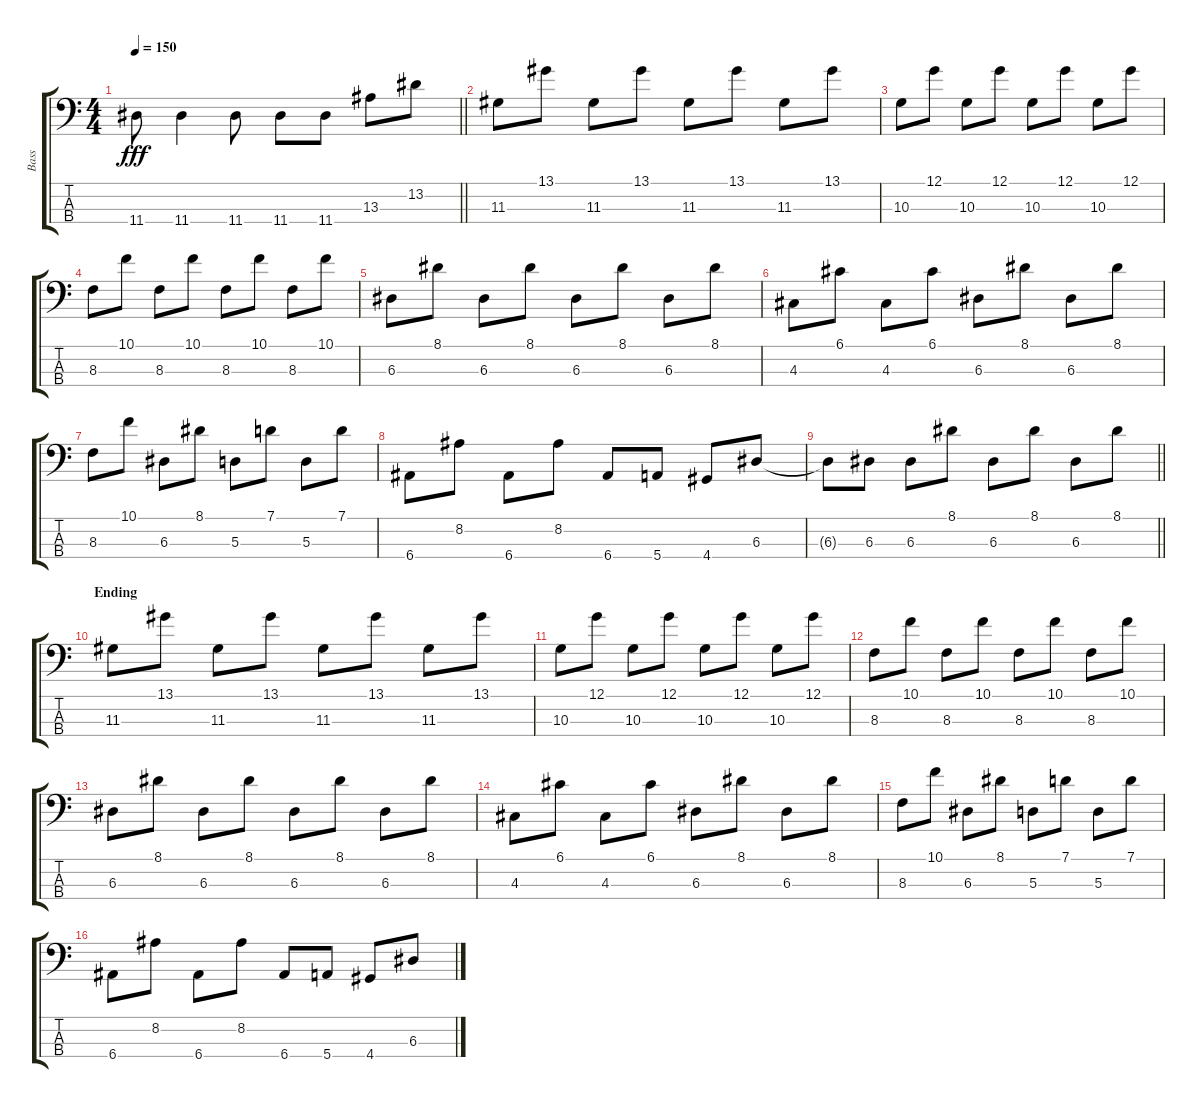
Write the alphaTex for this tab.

\track ("Bass" "Bass") {instrument electricbassfinger}
\staff {score tabs}
\tuning (G2 D2 A1 E1) {hide}
\ts (4 4)
\tempo 150
\clef f4
\barLineRight lightlight
\ks c
11.4.8{dy fff} 11.4.4 11.4.8 11.4.8 11.4.8 13.3.8 13.2.8 |
11.3.8 13.1.8 11.3.8 13.1.8 11.3.8 13.1.8 11.3.8 13.1.8 |
10.3.8 12.1.8 10.3.8 12.1.8 10.3.8 12.1.8 10.3.8 12.1.8 |
8.3.8 10.1.8 8.3.8 10.1.8 8.3.8 10.1.8 8.3.8 10.1.8 |
6.3.8 8.1.8 6.3.8 8.1.8 6.3.8 8.1.8 6.3.8 8.1.8 |
4.3.8 6.1.8 4.3.8 6.1.8 6.3.8 8.1.8 6.3.8 8.1.8 |
8.3.8 10.1.8 6.3.8 8.1.8 5.3.8 7.1.8 5.3.8 7.1.8 |
6.4.8 8.2.8 6.4.8 8.2.8 6.4.8 5.4.8 4.4.8 6.3.8 |
\barLineRight lightlight
6.3{t}.8 6.3.8 6.3.8 8.1.8 6.3.8 8.1.8 6.3.8 8.1.8 |
\section ("" "Ending")
11.3.8 13.1.8 11.3.8 13.1.8 11.3.8 13.1.8 11.3.8 13.1.8 |
10.3.8 12.1.8 10.3.8 12.1.8 10.3.8 12.1.8 10.3.8 12.1.8 |
8.3.8 10.1.8 8.3.8 10.1.8 8.3.8 10.1.8 8.3.8 10.1.8 |
6.3.8 8.1.8 6.3.8 8.1.8 6.3.8 8.1.8 6.3.8 8.1.8 |
4.3.8 6.1.8 4.3.8 6.1.8 6.3.8 8.1.8 6.3.8 8.1.8 |
8.3.8 10.1.8 6.3.8 8.1.8 5.3.8 7.1.8 5.3.8 7.1.8 |
6.4.8 8.2.8 6.4.8 8.2.8 6.4.8 5.4.8 4.4.8 6.3.8
